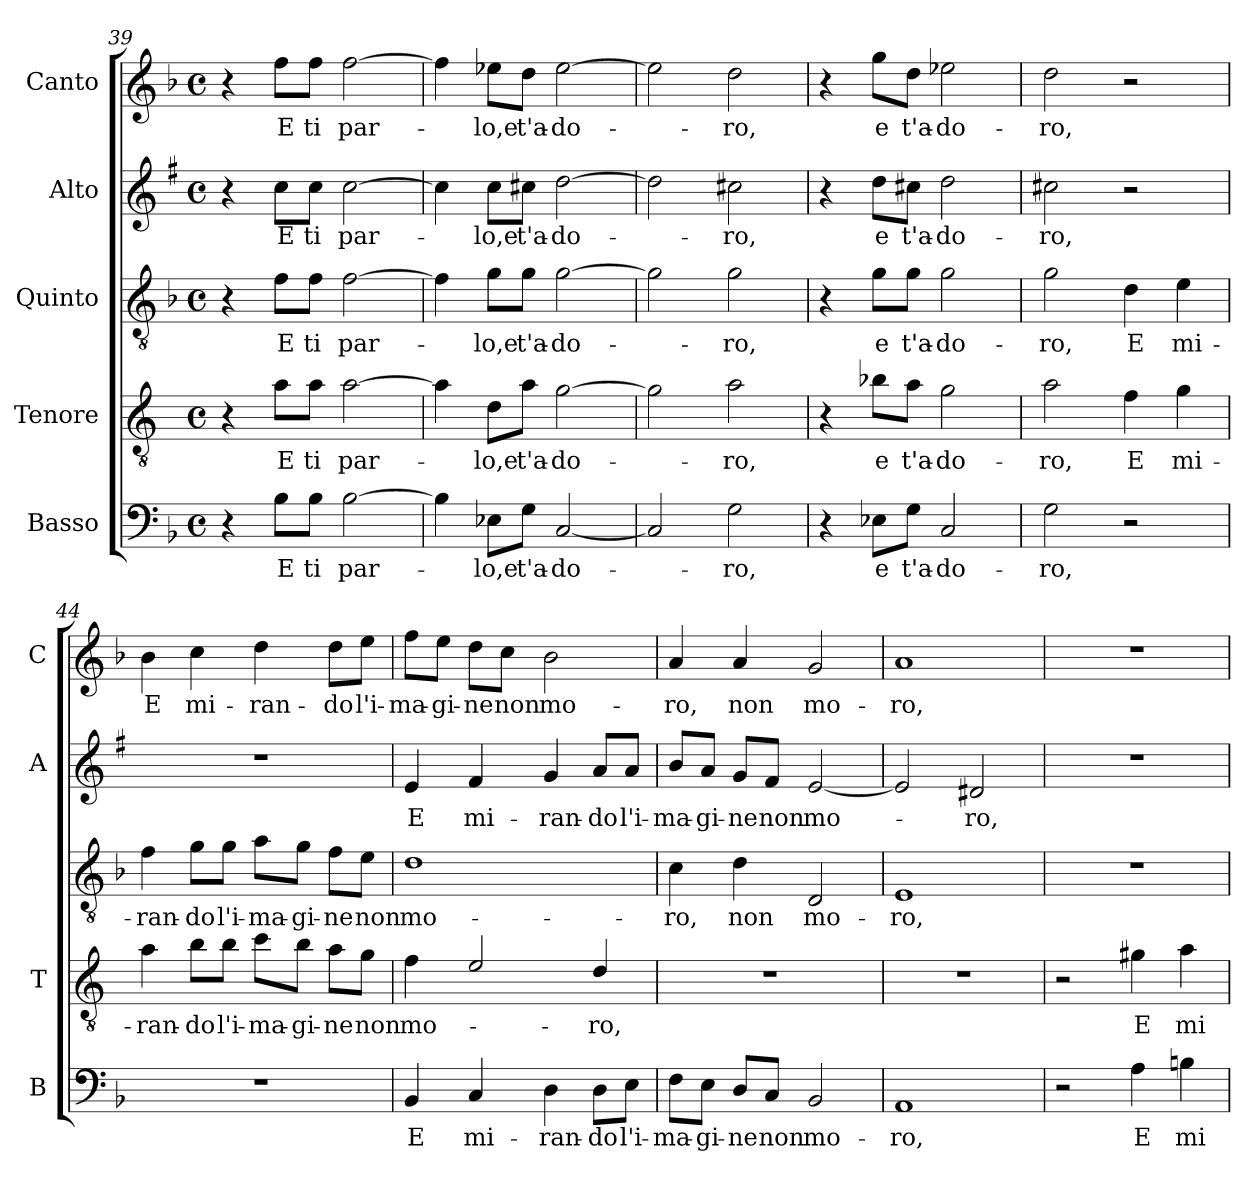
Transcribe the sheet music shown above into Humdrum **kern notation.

**kern	**text	**kern	**text	**kern	**text	**kern	**text	**kern	**text
*part5	*part5	*part4	*part4	*part3	*part3	*part2	*part2	*part1	*part1
*staff5	*staff5	*staff4	*staff4	*staff3	*staff3	*staff2	*staff2	*staff1	*staff1
*I"Basso	*	*I"Tenore	*	*I"Quinto	*	*I"Alto	*	*I"Canto	*
*I'B	*	*I'T	*	*	*	*I'A	*	*I'C	*
*clefF4	*	*clefGv2	*	*clefGv2	*	*clefG2	*	*clefG2	*
*	*	*ITrd4c7	*	*	*	*ITrd1c2	*	*	*
*k[b-]	*	*k[b-]	*	*k[b-]	*	*k[b-]	*	*k[b-]	*
*F:	*	*F:	*	*F:	*	*F:	*	*F:	*
*M4/4	*	*M4/4	*	*M4/4	*	*M4/4	*	*M4/4	*
*met(c)	*	*met(c)	*	*met(c)	*	*met(c)	*	*met(c)	*
=39	=39	=39	=39	=39	=39	=39	=39	=39	=39
4r	.	4r	.	4r	.	4r	.	4r	.
!	!LO:LY:b	!	!LO:LY:b	!	!LO:LY:b	!	!LO:LY:b	!	!LO:LY:b
8B-\L	E	8d\L	E	8f\L	E	8b-\L	E	8ff\L	E
!	!LO:LY:b	!	!LO:LY:b	!	!LO:LY:b	!	!LO:LY:b	!	!LO:LY:b
8B-\J	ti	8d\J	ti	8f\J	ti	8b-\J	ti	8ff\J	ti
!	!LO:LY:b	!	!LO:LY:b	!	!LO:LY:b	!	!LO:LY:b	!	!LO:LY:b
[2B-\	par-	[2d\	par-	[2f\	par-	[2b-\	par-	[2ff\	par-
=40	=40	=40	=40	=40	=40	=40	=40	=40	=40
4B-\]	.	4d\]	.	4f\]	.	4b-\]	.	4ff\]	.
!	!LO:LY:b	!	!LO:LY:b	!	!LO:LY:b	!	!LO:LY:b	!	!LO:LY:b
8E-X\L	-lo,e	8G\L	-lo,e	8g\L	-lo,e	8b-\L	-lo,e	8ee-X\L	-lo,e
!	!LO:LY:b	!	!LO:LY:b	!	!LO:LY:b	!	!LO:LY:b	!	!LO:LY:b
8G\J	t'a-	8d\J	t'a-	8g\J	t'a-	8bn\J	t'a-	8dd\J	t'a-
!	!LO:LY:b	!	!LO:LY:b	!	!LO:LY:b	!	!LO:LY:b	!	!LO:LY:b
[2C/	-do-	[2c\	-do-	[2g\	-do-	[2cc\	-do-	[2ee-\	-do-
=41	=41	=41	=41	=41	=41	=41	=41	=41	=41
2C/]	.	2c\]	.	2g\]	.	2cc\]	.	2ee-\]	.
!	!LO:LY:b	!	!LO:LY:b	!	!LO:LY:b	!	!LO:LY:b	!	!LO:LY:b
2G\	-ro,	2d\	-ro,	2g\	-ro,	2bn\	-ro,	2dd\	-ro,
=42	=42	=42	=42	=42	=42	=42	=42	=42	=42
4r	.	4r	.	4r	.	4r	.	4r	.
!	!LO:LY:b	!	!LO:LY:b	!	!LO:LY:b	!	!LO:LY:b	!	!LO:LY:b
8E-X\L	e	8e-X\L	e	8g\L	e	8cc\L	e	8gg\L	e
!	!LO:LY:b	!	!LO:LY:b	!	!LO:LY:b	!	!LO:LY:b	!	!LO:LY:b
8G\J	t'a-	8d\J	t'a-	8g\J	t'a-	8bn\J	t'a-	8dd\J	t'a-
!	!LO:LY:b	!	!LO:LY:b	!	!LO:LY:b	!	!LO:LY:b	!	!LO:LY:b
2C/	-do-	2c\	-do-	2g\	-do-	2cc\	-do-	2ee-X\	-do-
=43	=43	=43	=43	=43	=43	=43	=43	=43	=43
!	!LO:LY:b	!	!LO:LY:b	!	!LO:LY:b	!	!LO:LY:b	!	!LO:LY:b
2G\	-ro,	2d\	-ro,	2g\	-ro,	2bn\	-ro,	2dd\	-ro,
!	!	!	!LO:LY:b	!	!LO:LY:b	!	!	!	!
2r	.	4B-\	E	4d\	E	2r	.	2r	.
!	!	!	!LO:LY:b	!	!LO:LY:b	!	!	!	!
.	.	4c\	mi-	4e\	mi-	.	.	.	.
!!LO:LB:g=z
=44	=44	=44	=44	=44	=44	=44	=44	=44	=44
!	!	!	!LO:LY:b	!	!LO:LY:b	!	!	!	!LO:LY:b
1r	.	4d\	-ran-	4f\	-ran-	1r	.	4b-\	E
!	!	!	!LO:LY:b	!	!LO:LY:b	!	!	!	!LO:LY:b
.	.	8e\L	-do	8g\L	-do	.	.	4cc\	mi-
!	!	!	!LO:LY:b	!	!LO:LY:b	!	!	!	!
.	.	8e\J	l'i-	8g\J	l'i-	.	.	.	.
!	!	!	!LO:LY:b	!	!LO:LY:b	!	!	!	!LO:LY:b
.	.	8f\L	-ma-	8a\L	-ma-	.	.	4dd\	-ran-
!	!	!	!LO:LY:b	!	!LO:LY:b	!	!	!	!
.	.	8e\J	-gi-	8g\J	-gi-	.	.	.	.
!	!	!	!LO:LY:b	!	!LO:LY:b	!	!	!	!LO:LY:b
.	.	8d\L	-ne	8f\L	-ne	.	.	8dd\L	-do
!	!	!	!LO:LY:b	!	!LO:LY:b	!	!	!	!LO:LY:b
.	.	8c\J	non	8e\J	non	.	.	8ee\J	l'i-
=45	=45	=45	=45	=45	=45	=45	=45	=45	=45
!	!LO:LY:b	!	!LO:LY:b	!	!LO:LY:b	!	!LO:LY:b	!	!LO:LY:b
4BB-/	E	4B-\	mo-	1d	mo-	4d/	E	8ff\L	-ma-
!	!	!	!	!	!	!	!	!	!LO:LY:b
.	.	.	.	.	.	.	.	8ee\J	-gi-
!	!LO:LY:b	!	!	!	!	!	!LO:LY:b	!	!LO:LY:b
4C/	mi-	2A/	.	.	.	4e/	mi-	8dd\L	-ne
!	!	!	!	!	!	!	!	!	!LO:LY:b
.	.	.	.	.	.	.	.	8cc\J	non
!	!LO:LY:b	!	!	!	!	!	!LO:LY:b	!	!LO:LY:b
4D\	-ran-	.	.	.	.	4f/	-ran-	2b-\	mo-
!	!LO:LY:b	!	!LO:LY:b	!	!	!	!LO:LY:b	!	!
8D\L	-do	4G/	-ro,	.	.	8g/L	-do	.	.
!	!LO:LY:b	!	!	!	!	!	!LO:LY:b	!	!
8E\J	l'i-	.	.	.	.	8g/J	l'i-	.	.
=46	=46	=46	=46	=46	=46	=46	=46	=46	=46
!	!LO:LY:b	!	!	!	!LO:LY:b	!	!LO:LY:b	!	!LO:LY:b
8F\L	-ma-	1r	.	4c\	-ro,	8a/L	-ma-	4a/	-ro,
!	!LO:LY:b	!	!	!	!	!	!LO:LY:b	!	!
8E\J	-gi-	.	.	.	.	8g/J	-gi-	.	.
!	!LO:LY:b	!	!	!	!LO:LY:b	!	!LO:LY:b	!	!LO:LY:b
8D/L	-ne	.	.	4d\	non	8f/L	-ne	4a/	non
!	!LO:LY:b	!	!	!	!	!	!LO:LY:b	!	!
8C/J	non	.	.	.	.	8e/J	non	.	.
!	!LO:LY:b	!	!	!	!LO:LY:b	!	!LO:LY:b	!	!LO:LY:b
2BB-/	mo-	.	.	2D/	mo-	[2d/	mo-	2g/	mo-
=47	=47	=47	=47	=47	=47	=47	=47	=47	=47
!	!LO:LY:b	!	!	!	!LO:LY:b	!	!	!	!LO:LY:b
1AA	-ro,	1r	.	1E	-ro,	2d/]	.	1a	-ro,
!	!	!	!	!	!	!	!LO:LY:b	!	!
.	.	.	.	.	.	2c#X/	-ro,	.	.
=48	=48	=48	=48	=48	=48	=48	=48	=48	=48
2r	.	2r	.	1r	.	1r	.	1r	.
!	!LO:LY:b	!	!LO:LY:b	!	!	!	!	!	!
4A\	E	4c#X\	E	.	.	.	.	.	.
!	!LO:LY:b	!	!LO:LY:b	!	!	!	!	!	!
4Bn\	mi-	4d\	mi-	.	.	.	.	.	.
=	=	=	=	=	=	=	=	=	=
*-	*-	*-	*-	*-	*-	*-	*-	*-	*-
